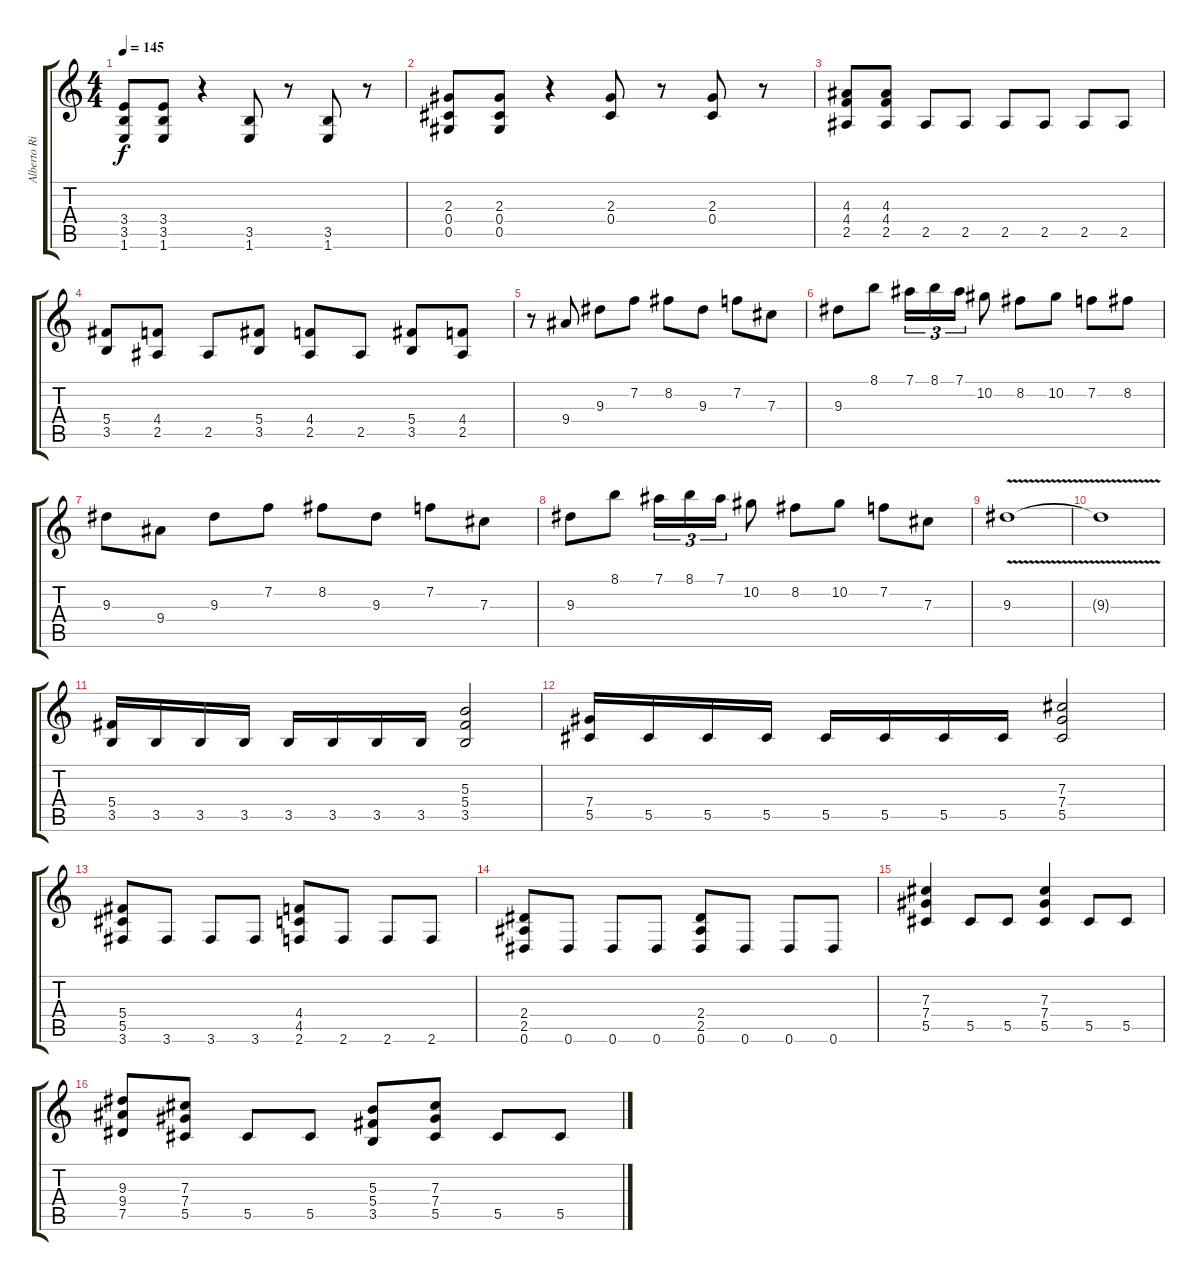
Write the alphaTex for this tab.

\track ("Alberto Rionda" "Alberto Ri") {instrument distortionguitar}
\staff {score tabs}
\tuning (Eb4 Bb3 Gb3 Db3 Ab2 Eb2) {hide}
\ts (4 4)
\tempo 145
\clef g2
\ks c
(3.4 3.5 1.6).8{dy f} (3.4 3.5 1.6).8 r.4 (3.5 1.6).8 r.8 (3.5 1.6).8 r.8 |
(2.3 0.4 0.5).8 (2.3 0.4 0.5).8 r.4 (2.3 0.4).8 r.8 (2.3 0.4).8 r.8 |
(4.3 4.4 2.5).8 (4.3 4.4 2.5).8 2.5.8 2.5.8 2.5.8 2.5.8 2.5.8 2.5.8 |
(5.4 3.5).8 (4.4 2.5).8 2.5.8 (5.4 3.5).8 (4.4 2.5).8 2.5.8 (5.4 3.5).8 (4.4 2.5).8 |
r.8 9.4.8 9.3.8 7.2.8 8.2.8 9.3.8 7.2.8 7.3.8 |
9.3.8 8.1.8 7.1.16{tu (3 2)} 8.1.16{tu (3 2)} 7.1.16{tu (3 2)} 10.2.8 8.2.8 10.2.8 7.2.8 8.2.8 |
9.3.8 9.4.8 9.3.8 7.2.8 8.2.8 9.3.8 7.2.8 7.3.8 |
9.3.8 8.1.8 7.1.16{tu (3 2)} 8.1.16{tu (3 2)} 7.1.16{tu (3 2)} 10.2.8 8.2.8 10.2.8 7.2.8 7.3.8 |
9.3{v}.1 |
9.3{t}.1 |
(5.4 3.5).16 3.5.16 3.5.16 3.5.16 3.5.16 3.5.16 3.5.16 3.5.16 (5.3 5.4 3.5).2 |
(7.4 5.5).16 5.5.16 5.5.16 5.5.16 5.5.16 5.5.16 5.5.16 5.5.16 (7.3 7.4 5.5).2 |
(5.4 5.5 3.6).8 3.6.8 3.6.8 3.6.8 (4.4 4.5 2.6).8 2.6.8 2.6.8 2.6.8 |
(2.4 2.5 0.6).8 0.6.8 0.6.8 0.6.8 (2.4 2.5 0.6).8 0.6.8 0.6.8 0.6.8 |
(7.3 7.4 5.5).4 5.5.8 5.5.8 (7.3 7.4 5.5).4 5.5.8 5.5.8 |
(9.3 9.4 7.5).8 (7.3 7.4 5.5).8 5.5.8 5.5.8 (5.3 5.4 3.5).8 (7.3 7.4 5.5).8 5.5.8 5.5.8
